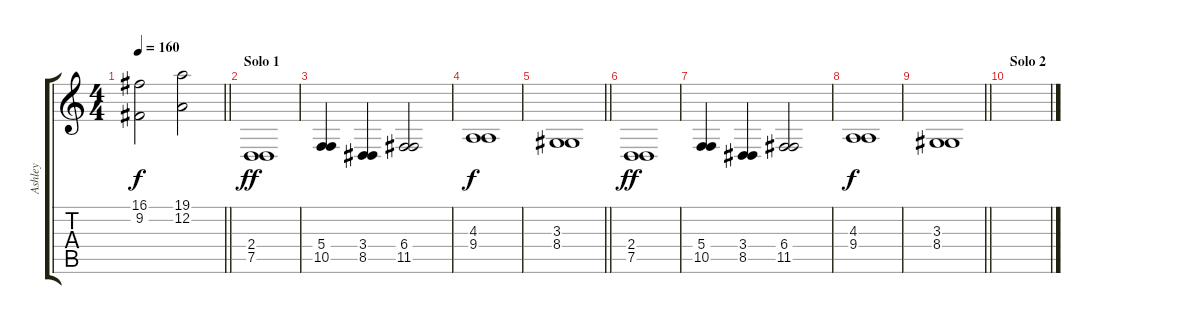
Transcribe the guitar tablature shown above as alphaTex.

\track ("Ashley" "Ashley") {instrument stringensemble1}
\staff {score tabs}
\tuning (D4 A3 F3 C3 G2 D2) {hide}
\ts (4 4)
\tempo 160
\clef g2
\barLineRight lightlight
\ks c
(16.1 9.2).2{dy f} (19.1 12.2).2 |
\section ("" "Solo 1")
(2.4 7.5).1{dy ff volume 16} |
(5.4 10.5).4 (3.4 8.5).4 (6.4 11.5).2 |
(4.3 9.4).1{dy f} |
\barLineRight lightlight
(3.3 8.4).1 |
(2.4 7.5).1{dy ff} |
(5.4 10.5).4 (3.4 8.5).4 (6.4 11.5).2 |
(4.3 9.4).1{dy f} |
\barLineRight lightlight
(3.3 8.4).1 |
\section ("" "Solo 2")
